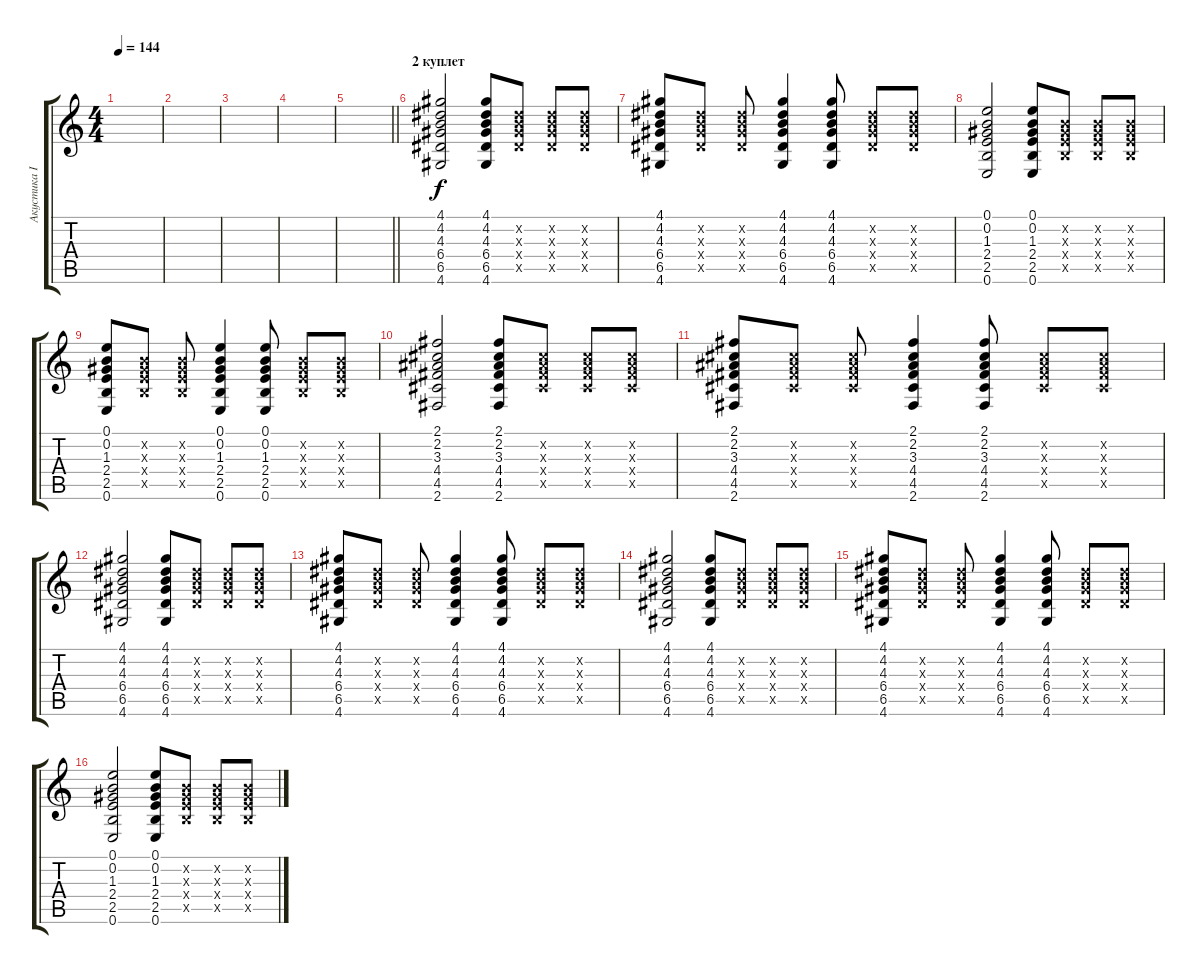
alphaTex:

\track ("Акустика I" "Акустика I") {instrument acousticguitarsteel}
\staff {score tabs}
\tuning (E4 B3 G3 D3 A2 E2) {hide}
\ts (4 4)
\tempo 144
\clef g2
\ks c
|
|
|
|
\barLineRight lightlight
|
\section ("" "2 куплет")
(4.1 4.2 4.3 6.4 6.5 4.6).2 (4.1 4.2 4.3 6.4 6.5 4.6).8 (4.2{x} 4.3{x} 6.4{x} 6.5{x}).8 (4.2{x} 4.3{x} 6.4{x} 6.5{x}).8 (4.2{x} 4.3{x} 6.4{x} 6.5{x}).8 |
(4.1 4.2 4.3 6.4 6.5 4.6).8 (4.2{x} 4.3{x} 6.4{x} 6.5{x}).8 (4.2{x} 4.3{x} 6.4{x} 6.5{x}).8 (4.1 4.2 4.3 6.4 6.5 4.6).4 (4.1 4.2 4.3 6.4 6.5 4.6).8 (4.2{x} 4.3{x} 6.4{x} 6.5{x}).8 (4.2{x} 4.3{x} 6.4{x} 6.5{x}).8 |
(0.1 0.2 1.3 2.4 2.5 0.6).2 (0.1 0.2 1.3 2.4 2.5 0.6).8 (0.2{x} 1.3{x} 2.4{x} 2.5{x}).8 (0.2{x} 1.3{x} 2.4{x} 2.5{x}).8 (0.2{x} 1.3{x} 2.4{x} 2.5{x}).8 |
(0.1 0.2 1.3 2.4 2.5 0.6).8 (0.2{x} 1.3{x} 2.4{x} 2.5{x}).8 (0.2{x} 1.3{x} 2.4{x} 2.5{x}).8 (0.1 0.2 1.3 2.4 2.5 0.6).4 (0.1 0.2 1.3 2.4 2.5 0.6).8 (0.2{x} 1.3{x} 2.4{x} 2.5{x}).8 (0.2{x} 1.3{x} 2.4{x} 2.5{x}).8 |
(2.1 2.2 3.3 4.4 4.5 2.6).2 (2.1 2.2 3.3 4.4 4.5 2.6).8 (2.2{x} 3.3{x} 4.4{x} 4.5{x}).8 (2.2{x} 3.3{x} 4.4{x} 4.5{x}).8 (2.2{x} 3.3{x} 4.4{x} 4.5{x}).8 |
(2.1 2.2 3.3 4.4 4.5 2.6).8 (2.2{x} 3.3{x} 4.4{x} 4.5{x}).8 (2.2{x} 3.3{x} 4.4{x} 4.5{x}).8 (2.1 2.2 3.3 4.4 4.5 2.6).4 (2.1 2.2 3.3 4.4 4.5 2.6).8 (2.2{x} 3.3{x} 4.4{x} 4.5{x}).8 (2.2{x} 3.3{x} 4.4{x} 4.5{x}).8 |
(4.1 4.2 4.3 6.4 6.5 4.6).2 (4.1 4.2 4.3 6.4 6.5 4.6).8 (4.2{x} 4.3{x} 6.4{x} 6.5{x}).8 (4.2{x} 4.3{x} 6.4{x} 6.5{x}).8 (4.2{x} 4.3{x} 6.4{x} 6.5{x}).8 |
(4.1 4.2 4.3 6.4 6.5 4.6).8 (4.2{x} 4.3{x} 6.4{x} 6.5{x}).8 (4.2{x} 4.3{x} 6.4{x} 6.5{x}).8 (4.1 4.2 4.3 6.4 6.5 4.6).4 (4.1 4.2 4.3 6.4 6.5 4.6).8 (4.2{x} 4.3{x} 6.4{x} 6.5{x}).8 (4.2{x} 4.3{x} 6.4{x} 6.5{x}).8 |
(4.1 4.2 4.3 6.4 6.5 4.6).2 (4.1 4.2 4.3 6.4 6.5 4.6).8 (4.2{x} 4.3{x} 6.4{x} 6.5{x}).8 (4.2{x} 4.3{x} 6.4{x} 6.5{x}).8 (4.2{x} 4.3{x} 6.4{x} 6.5{x}).8 |
(4.1 4.2 4.3 6.4 6.5 4.6).8 (4.2{x} 4.3{x} 6.4{x} 6.5{x}).8 (4.2{x} 4.3{x} 6.4{x} 6.5{x}).8 (4.1 4.2 4.3 6.4 6.5 4.6).4 (4.1 4.2 4.3 6.4 6.5 4.6).8 (4.2{x} 4.3{x} 6.4{x} 6.5{x}).8 (4.2{x} 4.3{x} 6.4{x} 6.5{x}).8 |
(0.1 0.2 1.3 2.4 2.5 0.6).2 (0.1 0.2 1.3 2.4 2.5 0.6).8 (0.2{x} 1.3{x} 2.4{x} 2.5{x}).8 (0.2{x} 1.3{x} 2.4{x} 2.5{x}).8 (0.2{x} 1.3{x} 2.4{x} 2.5{x}).8
